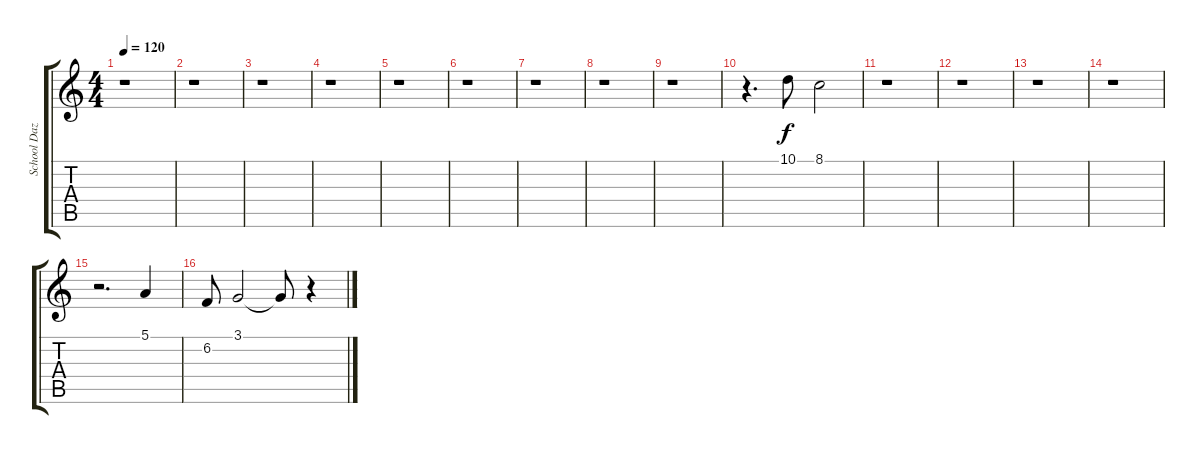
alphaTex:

\track ("School Daze (Harm 2)" "School Daz") {instrument fx4atmosphere}
\staff {score tabs}
\tuning (E4 B3 G3 D3 A2 E2) {hide}
\ts (4 4)
\tempo 120
\clef g2
\ks c
r.1{dy f} |
r.1 |
r.1 |
r.1 |
r.1 |
r.1 |
r.1 |
r.1 |
r.1 |
r.4{d} 10.1.8 8.1.2 |
r.1 |
r.1 |
r.1 |
r.1 |
r.2{d} 5.1.4 |
6.2.8 3.1.2 3.1{t}.8 r.4
